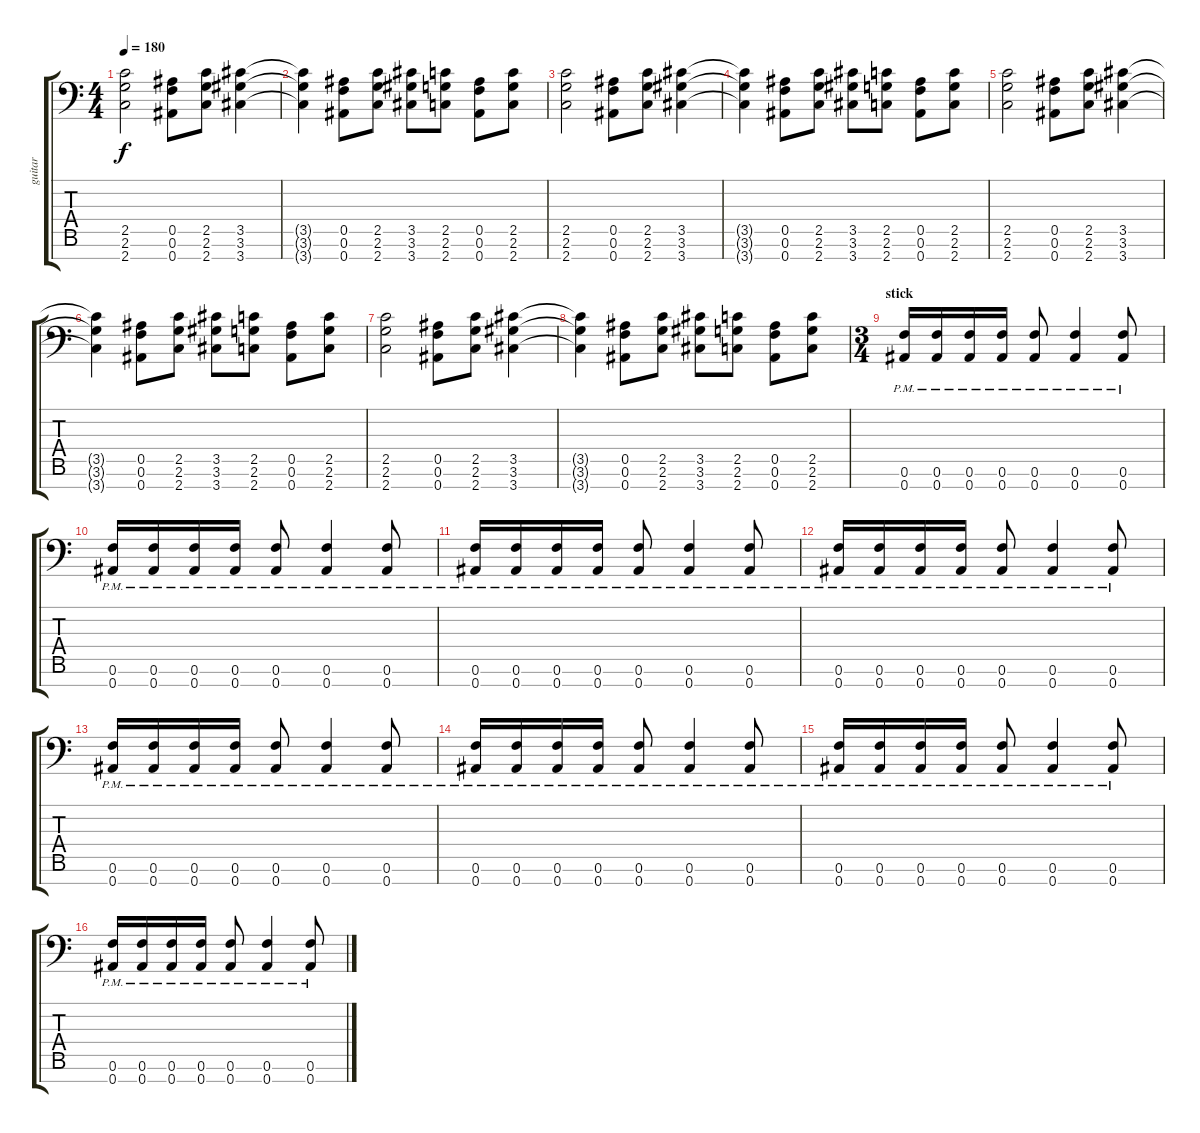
\track ("guitar" "guitar") {instrument overdrivenguitar}
\staff {score tabs}
\tuning (F4 C4 Ab3 Eb3 Bb2 F2 Bb1) {hide}
\ts (4 4)
\tempo 180
\clef f4
\ks c
(2.5 2.6 2.7).2{dy f} (0.5 0.6 0.7).8 (2.5 2.6 2.7).8 (3.5 3.6 3.7).4 |
(3.5{t} 3.6{t} 3.7{t}).4 (0.5 0.6 0.7).8 (2.5 2.6 2.7).8 (3.5 3.6 3.7).8 (2.5 2.6 2.7).8 (0.5 0.6 0.7).8 (2.5 2.6 2.7).8 |
(2.5 2.6 2.7).2 (0.5 0.6 0.7).8 (2.5 2.6 2.7).8 (3.5 3.6 3.7).4 |
(3.5{t} 3.6{t} 3.7{t}).4 (0.5 0.6 0.7).8 (2.5 2.6 2.7).8 (3.5 3.6 3.7).8 (2.5 2.6 2.7).8 (0.5 0.6 0.7).8 (2.5 2.6 2.7).8 |
(2.5 2.6 2.7).2 (0.5 0.6 0.7).8 (2.5 2.6 2.7).8 (3.5 3.6 3.7).4 |
(3.5{t} 3.6{t} 3.7{t}).4 (0.5 0.6 0.7).8 (2.5 2.6 2.7).8 (3.5 3.6 3.7).8 (2.5 2.6 2.7).8 (0.5 0.6 0.7).8 (2.5 2.6 2.7).8 |
(2.5 2.6 2.7).2 (0.5 0.6 0.7).8 (2.5 2.6 2.7).8 (3.5 3.6 3.7).4 |
(3.5{t} 3.6{t} 3.7{t}).4 (0.5 0.6 0.7).8 (2.5 2.6 2.7).8 (3.5 3.6 3.7).8 (2.5 2.6 2.7).8 (0.5 0.6 0.7).8 (2.5 2.6 2.7).8 |
\ts (3 4)
\section ("" "stick")
(0.6{pm} 0.7{pm}).16 (0.6{pm} 0.7{pm}).16 (0.6{pm} 0.7{pm}).16 (0.6{pm} 0.7{pm}).16 (0.6{pm} 0.7{pm}).8 (0.6{pm} 0.7{pm}).4 (0.6{pm} 0.7{pm}).8 |
(0.6{pm} 0.7{pm}).16 (0.6{pm} 0.7{pm}).16 (0.6{pm} 0.7{pm}).16 (0.6{pm} 0.7{pm}).16 (0.6{pm} 0.7{pm}).8 (0.6{pm} 0.7{pm}).4 (0.6{pm} 0.7{pm}).8 |
(0.6{pm} 0.7{pm}).16 (0.6{pm} 0.7{pm}).16 (0.6{pm} 0.7{pm}).16 (0.6{pm} 0.7{pm}).16 (0.6{pm} 0.7{pm}).8 (0.6{pm} 0.7{pm}).4 (0.6{pm} 0.7{pm}).8 |
(0.6{pm} 0.7{pm}).16 (0.6{pm} 0.7{pm}).16 (0.6{pm} 0.7{pm}).16 (0.6{pm} 0.7{pm}).16 (0.6{pm} 0.7{pm}).8 (0.6{pm} 0.7{pm}).4 (0.6{pm} 0.7{pm}).8 |
(0.6{pm} 0.7{pm}).16 (0.6{pm} 0.7{pm}).16 (0.6{pm} 0.7{pm}).16 (0.6{pm} 0.7{pm}).16 (0.6{pm} 0.7{pm}).8 (0.6{pm} 0.7{pm}).4 (0.6{pm} 0.7{pm}).8 |
(0.6{pm} 0.7{pm}).16 (0.6{pm} 0.7{pm}).16 (0.6{pm} 0.7{pm}).16 (0.6{pm} 0.7{pm}).16 (0.6{pm} 0.7{pm}).8 (0.6{pm} 0.7{pm}).4 (0.6{pm} 0.7{pm}).8 |
(0.6{pm} 0.7{pm}).16 (0.6{pm} 0.7{pm}).16 (0.6{pm} 0.7{pm}).16 (0.6{pm} 0.7{pm}).16 (0.6{pm} 0.7{pm}).8 (0.6{pm} 0.7{pm}).4 (0.6{pm} 0.7{pm}).8 |
(0.6{pm} 0.7{pm}).16 (0.6{pm} 0.7{pm}).16 (0.6{pm} 0.7{pm}).16 (0.6{pm} 0.7{pm}).16 (0.6{pm} 0.7{pm}).8 (0.6{pm} 0.7{pm}).4 (0.6{pm} 0.7{pm}).8
